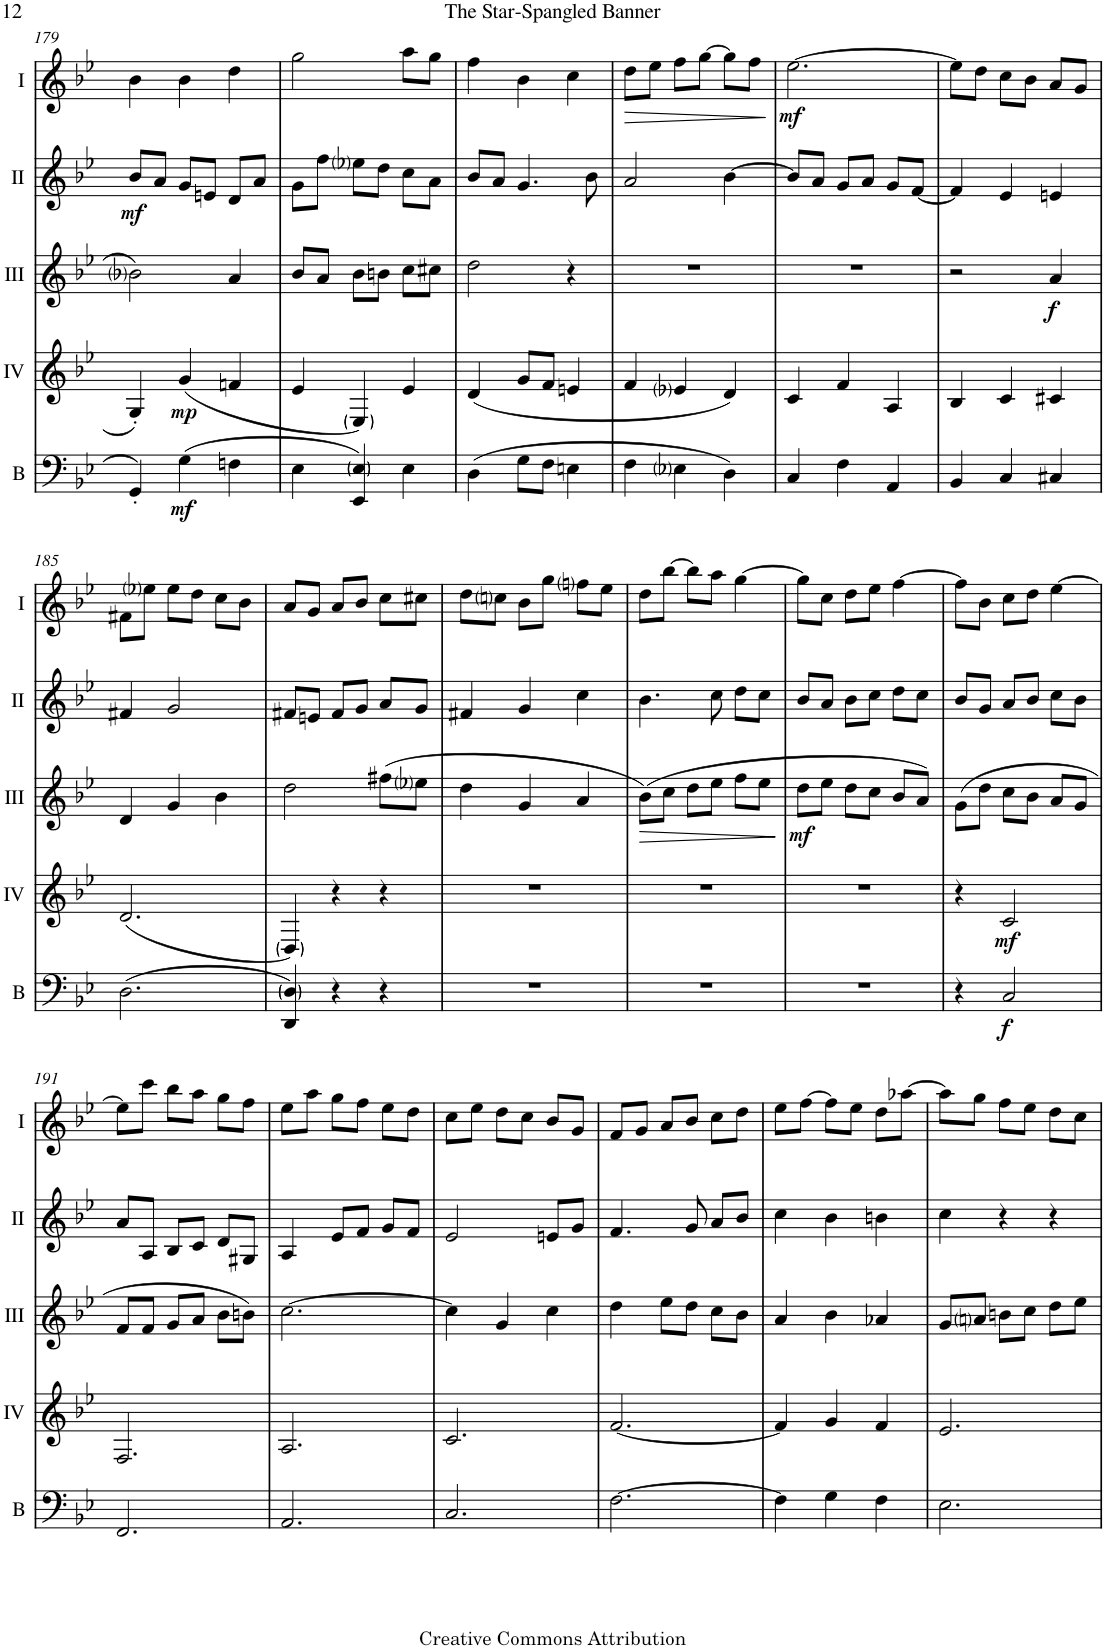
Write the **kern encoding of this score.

**kern	**dynam	**kern	**dynam	**kern	**dynam	**kern	**dynam	**kern	**dynam
*part5	*part5	*part4	*part4	*part3	*part3	*part2	*part2	*part1	*part1
*staff5	*staff5	*staff4	*staff4	*staff3	*staff3	*staff2	*staff2	*staff1	*staff1
*I"Bass	*	*I"Acc. 4	*	*I"Acc. 3	*	*I"Acc. 2	*	*I"Acc. 1	*
*I'B	*	*	*	*	*	*	*	*	*
!!LO:PB:g=z
*clefF4	*	*clefG2	*	*clefG2	*	*clefG2	*	*clefG2	*
*Trd7c12	*	*Trd7c12	*	*Trd7c12	*	*	*	*	*
*k[b-e-]	*	*k[b-e-]	*	*k[b-e-]	*	*k[b-e-]	*	*k[b-e-]	*
*M3/4	*	*M3/4	*	*M3/4	*	*M3/4	*	*M3/4	*
=179	=179	=179	=179	=179	=179	=179	=179	=179	=179
!	!	!	!	!	!	!	!LO:DY:b	!	!
4GG'/	.	4G'/	.	2b-i\	.	8b-/L	mf	4b-\	.
.	.	.	.	.	.	8a/J	.	.	.
!	!LO:DY:b	!	!LO:DY:b	!	!	!	!	!	!
(4G\	mf	(4g/	mp	.	.	8g/L	.	4b-\	.
.	.	.	.	.	.	8en/J	.	.	.
4Fn\	.	4fn/	.	4a/	.	8d/L	.	4dd\	.
.	.	.	.	.	.	8a/J	.	.	.
=180	=180	=180	=180	=180	=180	=180	=180	=180	=180
4E-\	.	4e-/	.	8b-/L	.	8g\L	.	2gg\	.
.	.	.	.	8a/J	.	8ff\J	.	.	.
4EE-/ 4E-/)	.	4E-/)	.	8b-\L	.	8ee-i\L	.	.	.
.	.	.	.	8bn\J	.	8dd\J	.	.	.
4E-\	.	4e-/	.	8cc\L	.	8cc\L	.	8aa\L	.
.	.	.	.	8cc#X\J	.	8a\J	.	8gg\J	.
=181	=181	=181	=181	=181	=181	=181	=181	=181	=181
(4D\	.	(4d/	.	2dd\	.	8b-/L	.	4ff\	.
.	.	.	.	.	.	8a/J	.	.	.
8G\L	.	8g/L	.	.	.	4.g/	.	4b-\	.
8F\J	.	8f/J	.	.	.	.	.	.	.
4En\	.	4en/	.	4r	.	.	.	4cc\	.
.	.	.	.	.	.	8b-\	.	.	.
=182	=182	=182	=182	=182	=182	=182	=182	=182	=182
!	!	!	!	!	!	!	!	!	!LO:HP:b
4F\	.	4f/	.	2.r	.	2a/	.	8dd\L	>
.	.	.	.	.	.	.	.	8ee-\J	.
4E-i\	.	4e-i/	.	.	.	.	.	8ff\L	.
.	.	.	.	.	.	.	.	[8gg\J	.
4D\)	.	4d/)	.	.	.	[4b-\	.	8gg\L]	.
.	.	.	.	.	.	.	.	8ff\J	.
.	.	.	.	.	.	.	.	.	]
=183	=183	=183	=183	=183	=183	=183	=183	=183	=183
!	!	!	!	!	!	!	!	!	!LO:DY:b
4C/	.	4c/	.	2.r	.	8b-/L]	.	[2.ee-\	mf
.	.	.	.	.	.	8a/J	.	.	.
4F\	.	4f/	.	.	.	8g/L	.	.	.
.	.	.	.	.	.	8a/J	.	.	.
4AA/	.	4A/	.	.	.	8g/L	.	.	.
.	.	.	.	.	.	[8f/J	.	.	.
=184	=184	=184	=184	=184	=184	=184	=184	=184	=184
4BB-/	.	4B-/	.	2r	.	4f/]	.	8ee-\L]	.
.	.	.	.	.	.	.	.	8dd\J	.
4C/	.	4c/	.	.	.	4e-/	.	8cc\L	.
.	.	.	.	.	.	.	.	8b-\J	.
!	!	!	!	!	!LO:DY:b	!	!	!	!
4C#X/	.	4c#X/	.	4a/	f	4en/	.	8a/L	.
.	.	.	.	.	.	.	.	8g/J	.
!!LO:LB:g=z
=185	=185	=185	=185	=185	=185	=185	=185	=185	=185
(2.D\	.	(2.d/	.	4d/	.	4f#X/	.	8f#X\L	.
.	.	.	.	.	.	.	.	8ee-i\J	.
.	.	.	.	4g/	.	2g/	.	8ee-\L	.
.	.	.	.	.	.	.	.	8dd\J	.
.	.	.	.	4b-\	.	.	.	8cc\L	.
.	.	.	.	.	.	.	.	8b-\J	.
=186	=186	=186	=186	=186	=186	=186	=186	=186	=186
4DD/ 4D/)	.	4D/)	.	2dd\	.	8f#X/L	.	8a/L	.
.	.	.	.	.	.	8en/J	.	8g/J	.
4r	.	4r	.	.	.	8f#/L	.	8a/L	.
.	.	.	.	.	.	8g/J	.	8b-/J	.
4r	.	4r	.	(8ff#X\L	.	8a/L	.	8cc\L	.
.	.	.	.	8ee-i\J	.	8g/J	.	8cc#X\J	.
=187	=187	=187	=187	=187	=187	=187	=187	=187	=187
2.r	.	2.r	.	4dd\	.	4f#X/	.	8dd\L	.
.	.	.	.	.	.	.	.	8ccni\J	.
.	.	.	.	4g/	.	4g/	.	8b-\L	.
.	.	.	.	.	.	.	.	8gg\J	.
.	.	.	.	4a/	.	4cc\	.	8ffni\L	.
.	.	.	.	.	.	.	.	8ee-\J	.
=188	=188	=188	=188	=188	=188	=188	=188	=188	=188
!	!	!	!	!	!LO:HP:b	!	!	!	!
2.r	.	2.r	.	(8b-\L)	>	4.b-\	.	8dd\L	.
.	.	.	.	8cc\J	.	.	.	[8bb-\J	.
.	.	.	.	8dd\L	.	.	.	8bb-\L]	.
.	.	.	.	8ee-\J	.	8cc\	.	8aa\J	.
.	.	.	.	8ff\L	.	8dd\L	.	[4gg\	.
.	.	.	.	8ee-\J	.	8cc\J	.	.	.
.	.	.	.	.	]	.	.	.	.
=189	=189	=189	=189	=189	=189	=189	=189	=189	=189
!	!	!	!	!	!LO:DY:b	!	!	!	!
2.r	.	2.r	.	8dd\L	mf	8b-/L	.	8gg\L]	.
.	.	.	.	8ee-\J	.	8a/J	.	8cc\J	.
.	.	.	.	8dd\L	.	8b-\L	.	8dd\L	.
.	.	.	.	8cc\J	.	8cc\J	.	8ee-\J	.
.	.	.	.	8b-/L	.	8dd\L	.	[4ff\	.
.	.	.	.	8a/J)	.	8cc\J	.	.	.
=190	=190	=190	=190	=190	=190	=190	=190	=190	=190
4r	.	4r	.	(8g\L	.	8b-/L	.	8ff\L]	.
.	.	.	.	8dd\J	.	8g/J	.	8b-\J	.
!	!LO:DY:b	!	!LO:DY:b	!	!	!	!	!	!
2C/	f	2c/	mf	8cc\L	.	8a/L	.	8cc\L	.
.	.	.	.	8b-\J	.	8b-/J	.	8dd\J	.
.	.	.	.	8a/L	.	8cc\L	.	[4ee-\	.
.	.	.	.	8g/J	.	8b-\J	.	.	.
!!LO:LB:g=z
=191	=191	=191	=191	=191	=191	=191	=191	=191	=191
2.FF/	.	2.F/	.	8f/L	.	8a/L	.	8ee-\L]	.
.	.	.	.	8f/J	.	8A/J	.	8ccc\J	.
.	.	.	.	8g/L	.	8B-/L	.	8bb-\L	.
.	.	.	.	8a/J	.	8c/J	.	8aa\J	.
.	.	.	.	8b-\L	.	8d/L	.	8gg\L	.
.	.	.	.	8bn\J)	.	8G#X/J	.	8ff\J	.
=192	=192	=192	=192	=192	=192	=192	=192	=192	=192
2.AA/	.	2.A/	.	[2.cc\	.	4A/	.	8ee-\L	.
.	.	.	.	.	.	.	.	8aa\J	.
.	.	.	.	.	.	8e-/L	.	8gg\L	.
.	.	.	.	.	.	8f/J	.	8ff\J	.
.	.	.	.	.	.	8g/L	.	8ee-\L	.
.	.	.	.	.	.	8f/J	.	8dd\J	.
=193	=193	=193	=193	=193	=193	=193	=193	=193	=193
2.C/	.	2.c/	.	4cc\]	.	2e-/	.	8cc\L	.
.	.	.	.	.	.	.	.	8ee-\J	.
.	.	.	.	4g/	.	.	.	8dd\L	.
.	.	.	.	.	.	.	.	8cc\J	.
.	.	.	.	4cc\	.	8en/L	.	8b-/L	.
.	.	.	.	.	.	8g/J	.	8g/J	.
=194	=194	=194	=194	=194	=194	=194	=194	=194	=194
[2.F\	.	[2.f/	.	4dd\	.	4.f/	.	8f/L	.
.	.	.	.	.	.	.	.	8g/J	.
.	.	.	.	8ee-\L	.	.	.	8a/L	.
.	.	.	.	8dd\J	.	8g/	.	8b-/J	.
.	.	.	.	8cc\L	.	8a/L	.	8cc\L	.
.	.	.	.	8b-\J	.	8b-/J	.	8dd\J	.
=195	=195	=195	=195	=195	=195	=195	=195	=195	=195
4F\]	.	4f/]	.	4a/	.	4cc\	.	8ee-\L	.
.	.	.	.	.	.	.	.	[8ff\J	.
4G\	.	4g/	.	4b-\	.	4b-\	.	8ff\L]	.
.	.	.	.	.	.	.	.	8ee-\J	.
4F\	.	4f/	.	4a-X/	.	4bn\	.	8dd\L	.
.	.	.	.	.	.	.	.	[8aa-X\J	.
=196	=196	=196	=196	=196	=196	=196	=196	=196	=196
2.E-\	.	2.e-/	.	8g/L	.	4cc\	.	8aa-\L]	.
.	.	.	.	8ani/J	.	.	.	8gg\J	.
.	.	.	.	8bn\L	.	4r	.	8ff\L	.
.	.	.	.	8cc\J	.	.	.	8ee-\J	.
.	.	.	.	8dd\L	.	4r	.	8dd\L	.
.	.	.	.	8ee-\J	.	.	.	8cc\J	.
=	=	=	=	=	=	=	=	=	=
*-	*-	*-	*-	*-	*-	*-	*-	*-	*-
